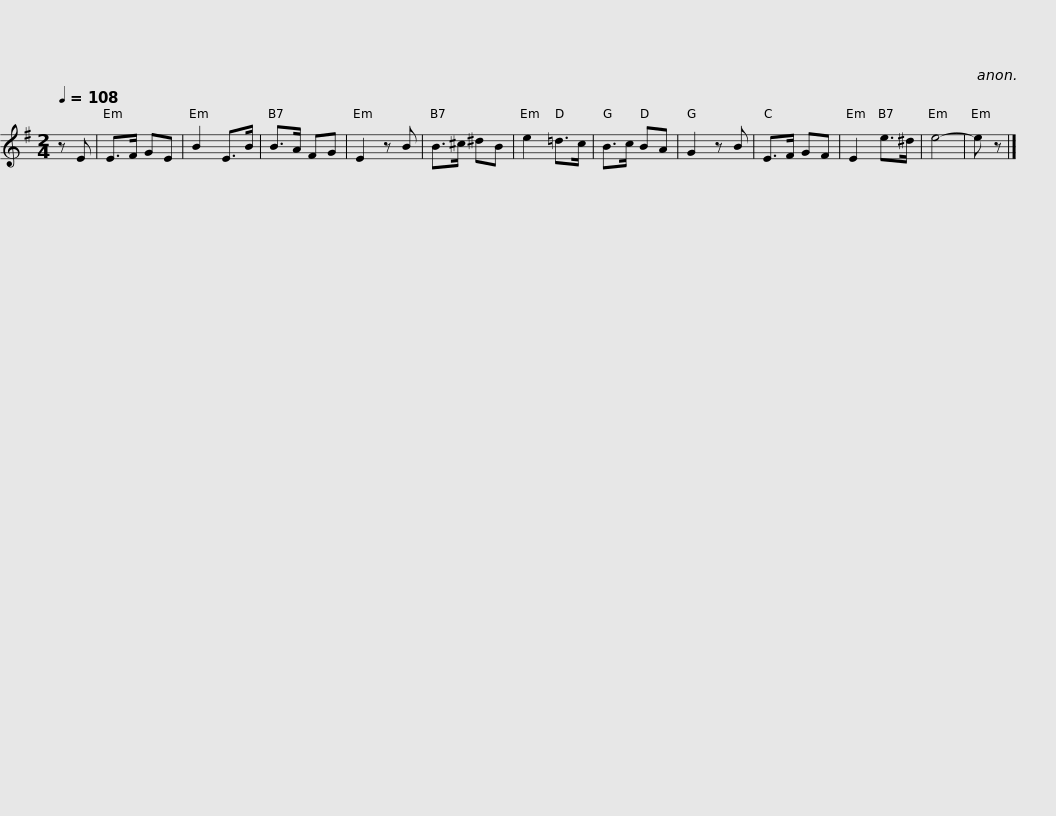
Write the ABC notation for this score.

X:1
L:1/8
Q:1/4=108
M:2/4
I:linebreak $
K:Emin
V:1 treble
V:1
 z E | E>F GE | B2 E>B | B>A FG | E2 z B | %5
 B>^c ^dB | e2 =d>c | B>c BA | G2 z B | E>F GF |$ %10
 E2 e>^d | e4- | e z |] %13
